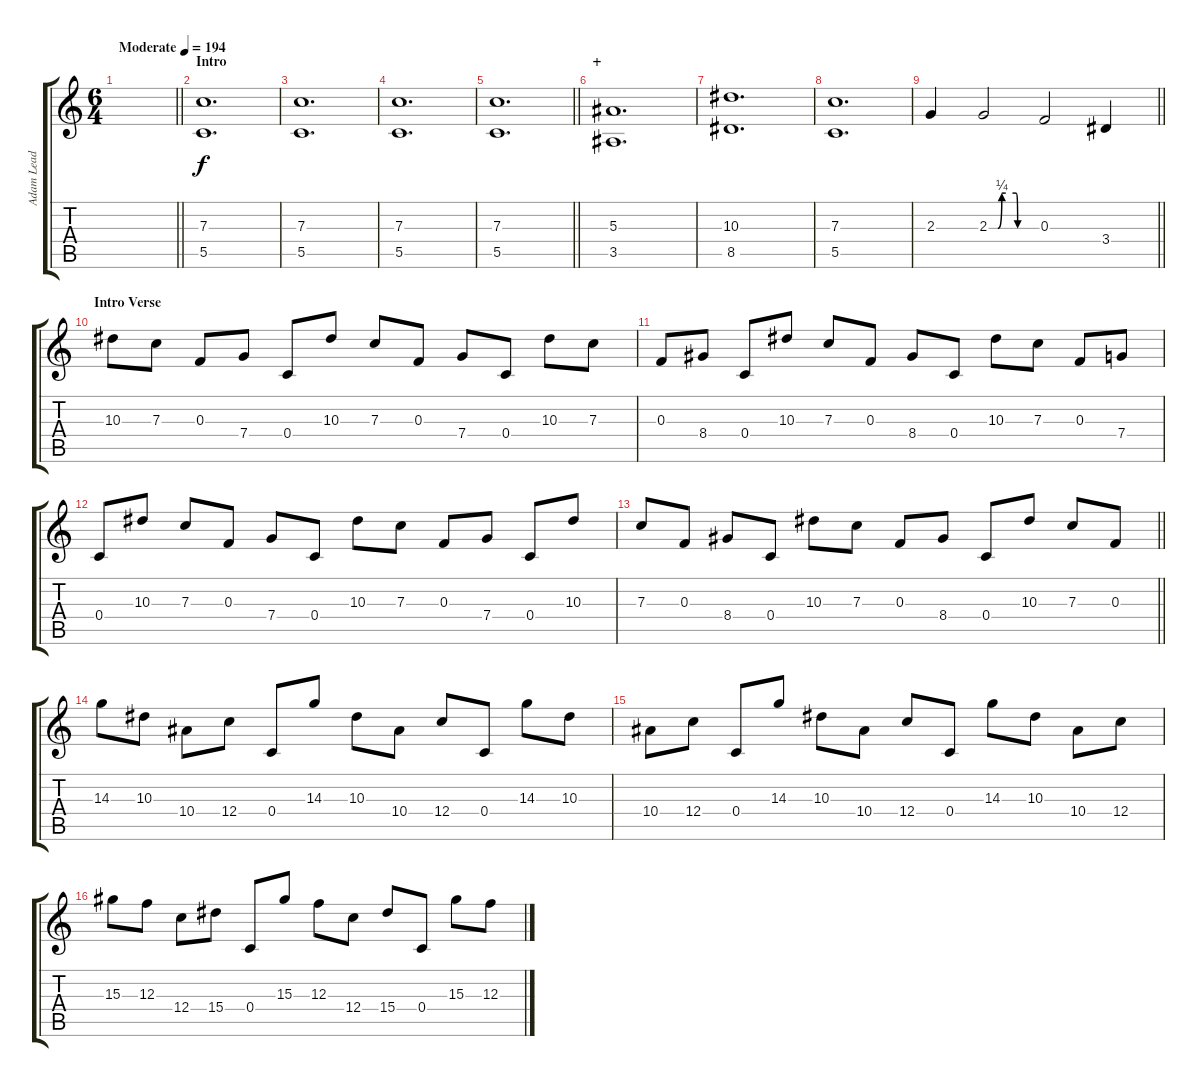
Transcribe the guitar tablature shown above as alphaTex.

\track ("Adam Lead" "Adam Lead") {instrument distortionguitar}
\staff {score tabs}
\tuning (D4 A3 F3 C3 G2 C2) {hide}
\ts (6 4)
\tempo (194 "Moderate")
\clef g2
\barLineRight lightlight
\ks c
|
\section ("" "Intro")
(7.3 5.5).1{d} |
(7.3 5.5).1{d} |
(7.3 5.5).1{d} |
\barLineRight lightlight
(7.3 5.5).1{d} |
\section ("" "+")
(5.3 3.5).1{d} |
(10.3 8.5).1{d} |
(7.3 5.5).1{d} |
\barLineRight lightlight
2.3.4 2.3{be (custom 0 0 11 0 16 1 21 1 34 1 36 0 40 0 42 0 45 0 60 0)}.2 0.3.2 3.4.4 |
\section ("" "Intro Verse")
10.3.8 7.3.8 0.3.8 7.4.8 0.4.8 10.3.8 7.3.8 0.3.8 7.4.8 0.4.8 10.3.8 7.3.8 |
0.3.8 8.4.8 0.4.8 10.3.8 7.3.8 0.3.8 8.4.8 0.4.8 10.3.8 7.3.8 0.3.8 7.4.8 |
0.4.8 10.3.8 7.3.8 0.3.8 7.4.8 0.4.8 10.3.8 7.3.8 0.3.8 7.4.8 0.4.8 10.3.8 |
\barLineRight lightlight
7.3.8 0.3.8 8.4.8 0.4.8 10.3.8 7.3.8 0.3.8 8.4.8 0.4.8 10.3.8 7.3.8 0.3.8 |
14.3.8 10.3.8 10.4.8 12.4.8 0.4.8 14.3.8 10.3.8 10.4.8 12.4.8 0.4.8 14.3.8 10.3.8 |
10.4.8 12.4.8 0.4.8 14.3.8 10.3.8 10.4.8 12.4.8 0.4.8 14.3.8 10.3.8 10.4.8 12.4.8 |
15.3.8 12.3.8 12.4.8 15.4.8 0.4.8 15.3.8 12.3.8 12.4.8 15.4.8 0.4.8 15.3.8 12.3.8
